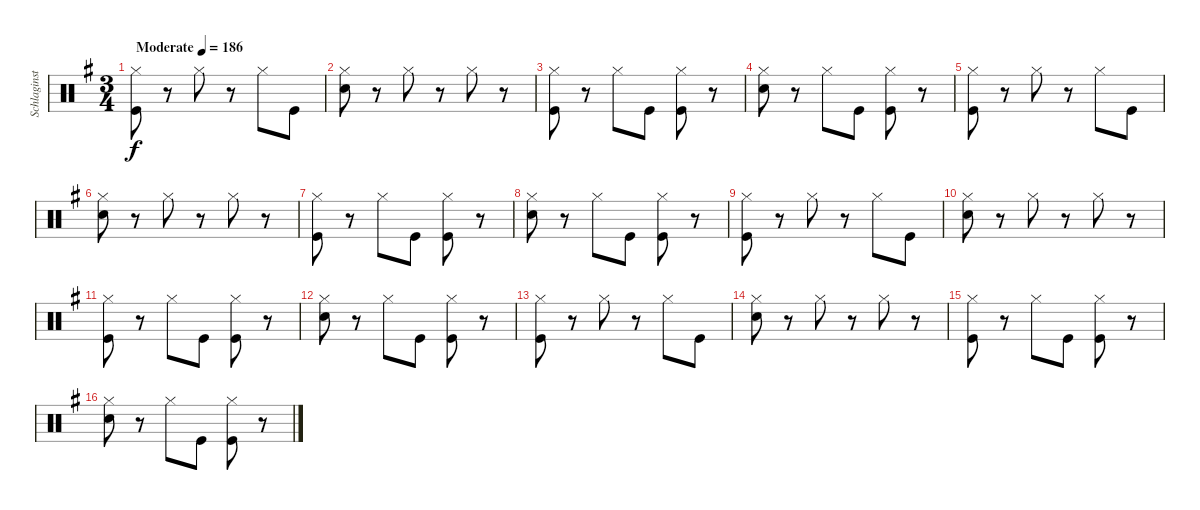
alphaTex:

\track ("Schlaginstrumente - Auswahl" "Schlaginst") {instrument percussion}
\staff {score}
\articulation defaults
\ts (3 4)
\tempo (186 "Moderate")
\clef neutral
\ks eminor
("Hi-Hat (closed)" "Kick (hit)").8{dy f} r.8 "Hi-Hat (closed)".8 r.8 "Hi-Hat (closed)".8 "Kick (hit)".8 |
("Hi-Hat (closed)" "Snare (hit) 2").8 r.8 "Hi-Hat (closed)".8 r.8 "Hi-Hat (closed)".8 r.8 |
("Hi-Hat (closed)" "Kick (hit)").8 r.8 "Hi-Hat (closed)".8 "Kick (hit)".8 ("Hi-Hat (closed)" "Kick (hit)").8 r.8 |
("Hi-Hat (closed)" "Snare (hit) 2").8 r.8 "Hi-Hat (closed)".8 "Kick (hit)".8 ("Hi-Hat (closed)" "Kick (hit)").8 r.8 |
("Hi-Hat (closed)" "Kick (hit)").8 r.8 "Hi-Hat (closed)".8 r.8 "Hi-Hat (closed)".8 "Kick (hit)".8 |
("Hi-Hat (closed)" "Snare (hit) 2").8 r.8 "Hi-Hat (closed)".8 r.8 "Hi-Hat (closed)".8 r.8 |
("Hi-Hat (closed)" "Kick (hit)").8 r.8 "Hi-Hat (closed)".8 "Kick (hit)".8 ("Hi-Hat (closed)" "Kick (hit)").8 r.8 |
("Hi-Hat (closed)" "Snare (hit) 2").8 r.8 "Hi-Hat (closed)".8 "Kick (hit)".8 ("Hi-Hat (closed)" "Kick (hit)").8 r.8 |
("Hi-Hat (closed)" "Kick (hit)").8 r.8 "Hi-Hat (closed)".8 r.8 "Hi-Hat (closed)".8 "Kick (hit)".8 |
("Hi-Hat (closed)" "Snare (hit) 2").8 r.8 "Hi-Hat (closed)".8 r.8 "Hi-Hat (closed)".8 r.8 |
("Hi-Hat (closed)" "Kick (hit)").8 r.8 "Hi-Hat (closed)".8 "Kick (hit)".8 ("Hi-Hat (closed)" "Kick (hit)").8 r.8 |
("Hi-Hat (closed)" "Snare (hit) 2").8 r.8 "Hi-Hat (closed)".8 "Kick (hit)".8 ("Hi-Hat (closed)" "Kick (hit)").8 r.8 |
("Hi-Hat (closed)" "Kick (hit)").8 r.8 "Hi-Hat (closed)".8 r.8 "Hi-Hat (closed)".8 "Kick (hit)".8 |
("Hi-Hat (closed)" "Snare (hit) 2").8 r.8 "Hi-Hat (closed)".8 r.8 "Hi-Hat (closed)".8 r.8 |
("Hi-Hat (closed)" "Kick (hit)").8 r.8 "Hi-Hat (closed)".8 "Kick (hit)".8 ("Hi-Hat (closed)" "Kick (hit)").8 r.8 |
("Hi-Hat (closed)" "Snare (hit) 2").8 r.8 "Hi-Hat (closed)".8 "Kick (hit)".8 ("Hi-Hat (closed)" "Kick (hit)").8 r.8
